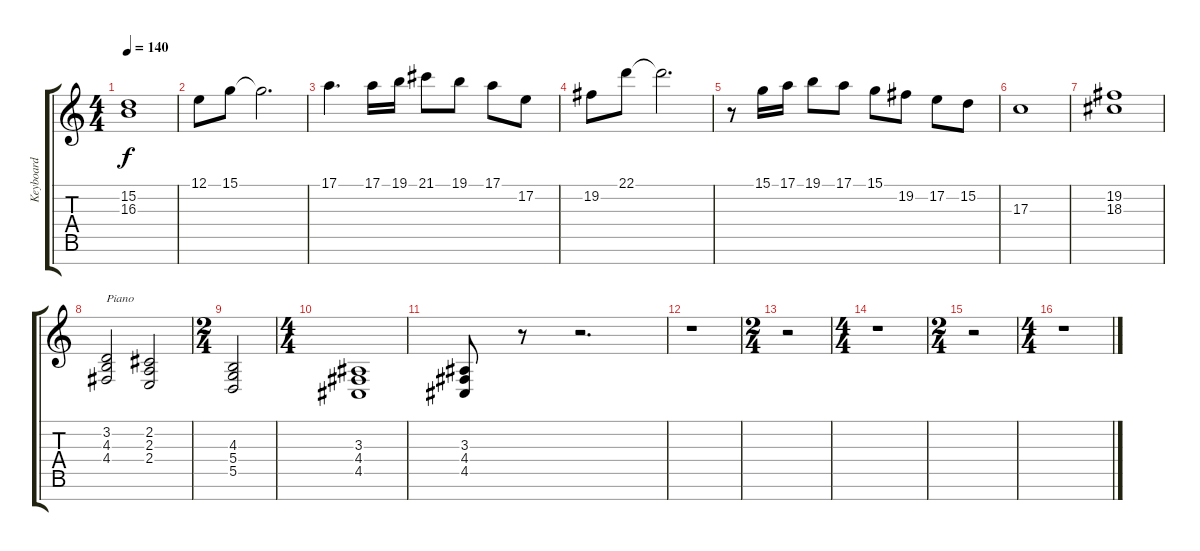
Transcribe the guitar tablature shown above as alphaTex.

\track ("Keyboard" "Keyboard") {instrument lead2sawtooth}
\staff {score tabs}
\tuning (E4 B3 G3 D3 A2 E2 B1) {hide}
\ts (4 4)
\tempo 140
\clef g2
\ks c
(15.2{t} 16.3{t}).1{dy f} |
12.1.8 15.1.8 15.1{t}.2{d} |
17.1.4{d} 17.1.16 19.1.16 21.1.8 19.1.8 17.1.8 17.2.8 |
19.2.8 22.1.8 22.1{t}.2{d} |
r.8 15.1.16 17.1.16 19.1.8 17.1.8 15.1.8 19.2.8 17.2.8 15.2.8 |
17.3.1 |
(19.2 18.3).1 |
(3.2 4.3 4.4).2{txt "Piano" instrument electricgrandpiano} (2.2 2.3 2.4).2 |
\ts (2 4)
(4.3 5.4 5.5).2 |
\ts (4 4)
(3.3 4.4 4.5).1 |
(3.3 4.4 4.5).8 r.8 r.2{d} |
r.1 |
\ts (2 4)
r.2 |
\ts (4 4)
r.1 |
\ts (2 4)
r.2 |
\ts (4 4)
r.1
